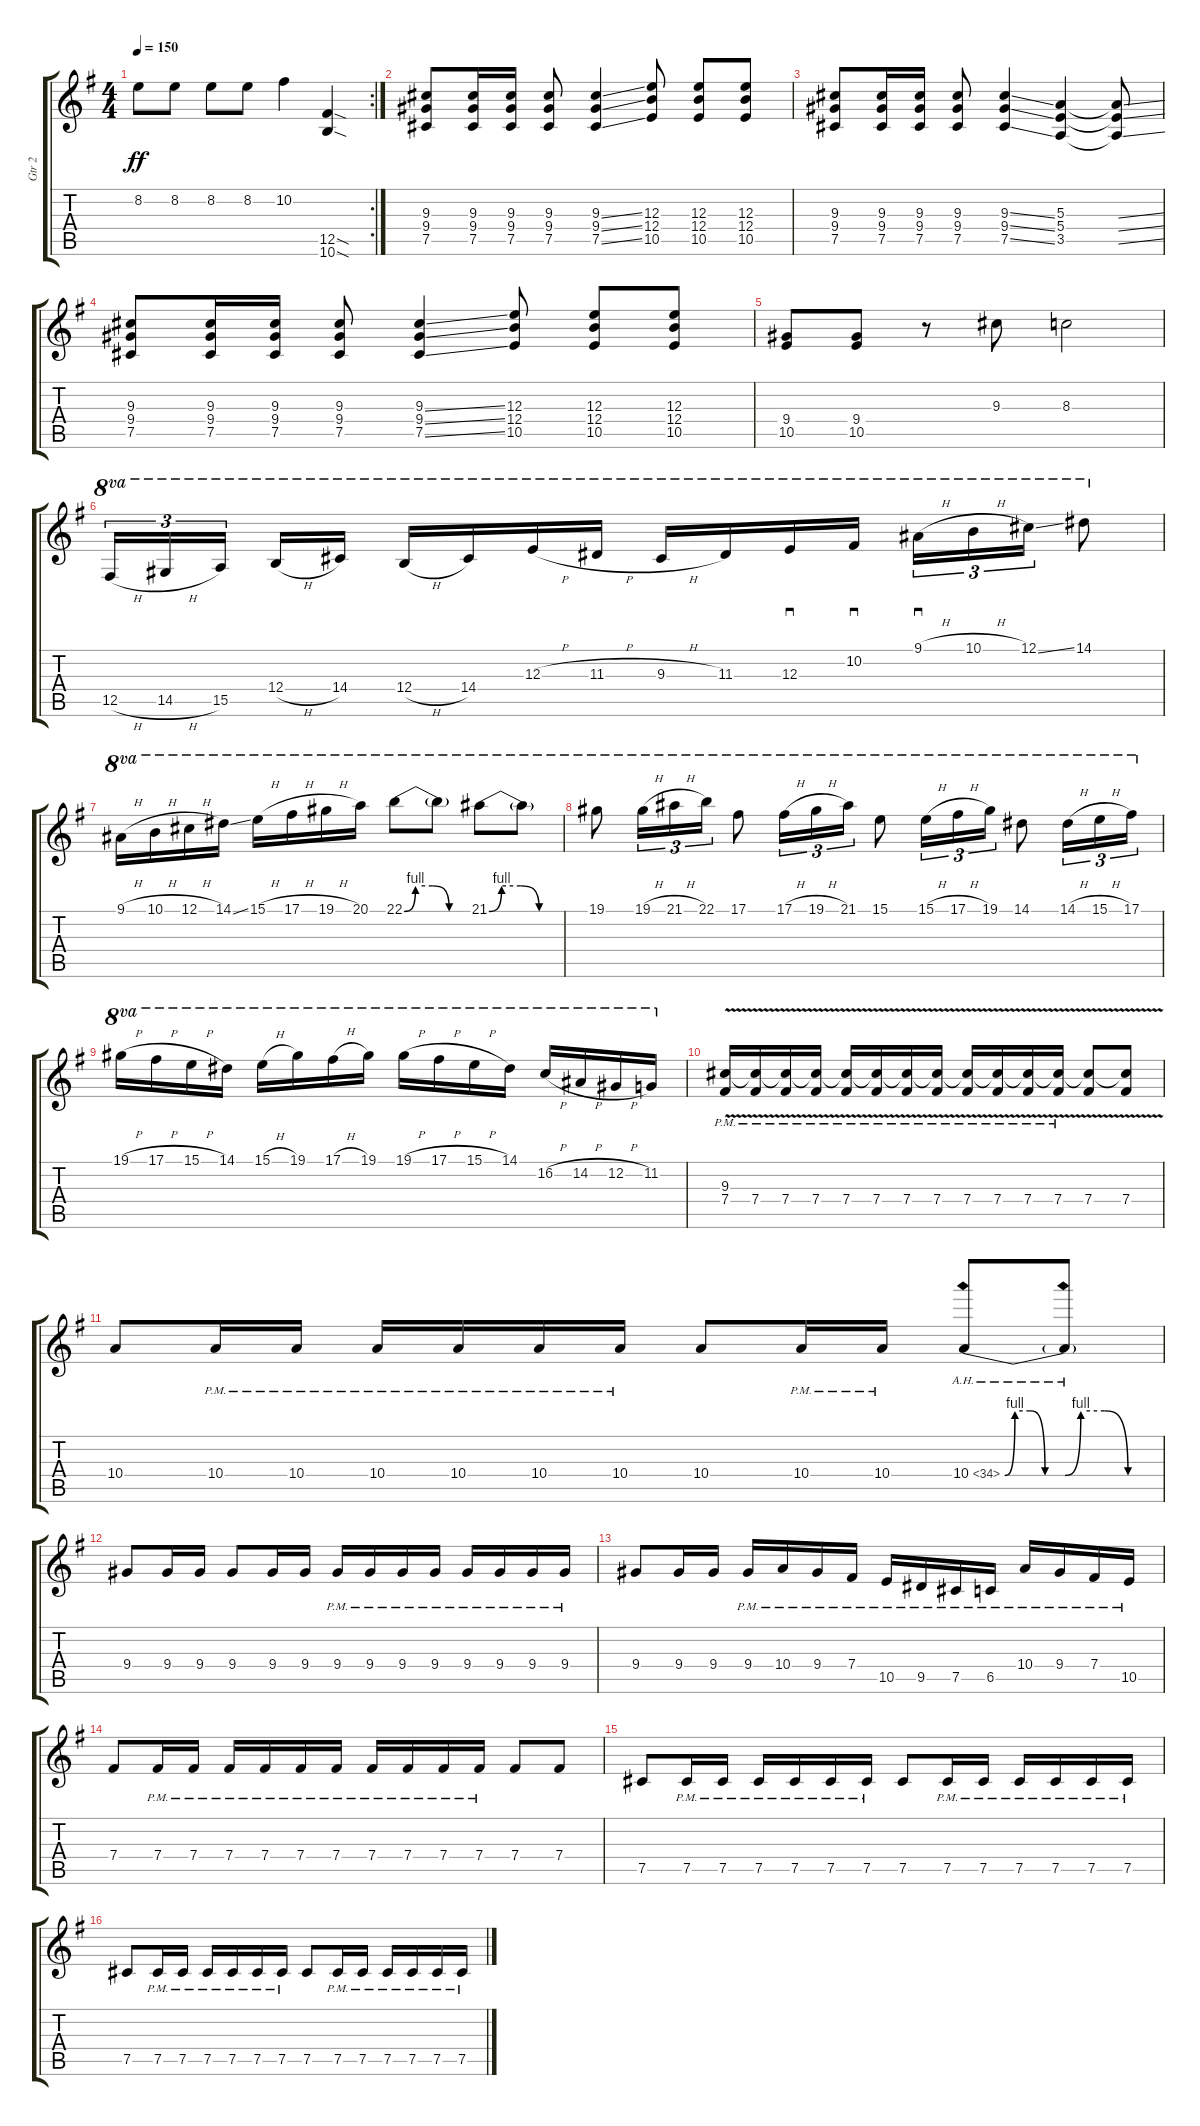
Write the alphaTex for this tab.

\track ("Gtr 2" "Gtr 2") {instrument distortionguitar}
\staff {score tabs}
\tuning (Db4 Ab3 E3 B2 Gb2 Db2) {hide}
\rc 2
\ts (4 4)
\tempo 150
\clef g2
\ks g
8.2.8{dy ff} 8.2.8 8.2.8 8.2.8 10.2.4 (12.5{sod} 10.6{sod}).4 |
(9.3 9.4 7.5).8 (9.3 9.4 7.5).16 (9.3 9.4 7.5).16 (9.3 9.4 7.5).8 (9.3{ss} 9.4{ss} 7.5{ss}).4 (12.3 12.4 10.5).8 (12.3 12.4 10.5).8 (12.3 12.4 10.5).8 |
(9.3 9.4 7.5).8 (9.3 9.4 7.5).16 (9.3 9.4 7.5).16 (9.3 9.4 7.5).8 (9.3{ss} 9.4{ss} 7.5{ss}).4 (5.3 5.4 3.5).4 (5.3{ss t} 5.4{ss t} 3.5{ss t}).8 |
(9.3 9.4 7.5).8 (9.3 9.4 7.5).16 (9.3 9.4 7.5).16 (9.3 9.4 7.5).8 (9.3{ss} 9.4{ss} 7.5{ss}).4 (12.3 12.4 10.5).8 (12.3 12.4 10.5).8 (12.3 12.4 10.5).8 |
(9.4 10.5).8 (9.4 10.5).8 r.8 9.3.8 8.3.2 |
12.5{h}.16{tu (3 2) ot 8va} 14.5{h}.16{tu (3 2) ot 8va} 15.5.16{tu (3 2) ot 8va beam splitsecondary} 12.4{h}.16{ot 8va} 14.4.16{ot 8va} 12.4{h}.16{ot 8va} 14.4.16{ot 8va} 12.3{h}.16{ot 8va} 11.3{h}.16{ot 8va} 9.3{h}.16{ot 8va} 11.3.16{ot 8va} 12.3.16{sd ot 8va} 10.2.16{sd ot 8va} 9.1{h}.16{sd tu (3 2) ot 8va} 10.1{h}.16{tu (3 2) ot 8va} 12.1{ss}.16{tu (3 2) ot 8va} 14.1.8{ot 8va} |
9.1{h}.16{ot 8va} 10.1{h}.16{ot 8va} 12.1{h}.16{ot 8va} 14.1{ss}.16{ot 8va} 15.1{h}.16{ot 8va} 17.1{h}.16{ot 8va} 19.1{h}.16{ot 8va} 20.1.16{ot 8va} 22.1{be (custom 0 0 10 4 25 4 40 0 60 0)}.8{ot 8va} 22.1{t}.8{ot 8va} 21.1{be (custom 0 0 10 4 25 4 40 0 60 0)}.8{ot 8va} 21.1{t}.8{ot 8va} |
19.1.8{ot 8va} 19.1{h}.16{tu (3 2) ot 8va} 21.1{h}.16{tu (3 2) ot 8va} 22.1.16{tu (3 2) ot 8va} 17.1.8{ot 8va} 17.1{h}.16{tu (3 2) ot 8va} 19.1{h}.16{tu (3 2) ot 8va} 21.1.16{tu (3 2) ot 8va} 15.1.8{ot 8va} 15.1{h}.16{tu (3 2) ot 8va} 17.1{h}.16{tu (3 2) ot 8va} 19.1.16{tu (3 2) ot 8va} 14.1.8{ot 8va} 14.1{h}.16{tu (3 2) ot 8va} 15.1{h}.16{tu (3 2) ot 8va} 17.1.16{tu (3 2) ot 8va} |
19.1{h}.16{ot 8va} 17.1{h}.16{ot 8va} 15.1{h}.16{ot 8va} 14.1.16{ot 8va} 15.1{h}.16{ot 8va} 19.1.16{ot 8va} 17.1{h}.16{ot 8va} 19.1.16{ot 8va} 19.1{h}.16{ot 8va} 17.1{h}.16{ot 8va} 15.1{h}.16{ot 8va} 14.1.16{ot 8va} 16.2{h}.16{ot 8va} 14.2{h}.16{ot 8va} 12.2{h}.16{ot 8va} 11.2.16{ot 8va} |
(9.3{v pm} 7.4{v pm}).16 (9.3{v pm t} 7.4{v pm}).16 (9.3{v pm t} 7.4{v pm}).16 (9.3{v pm t} 7.4{v pm}).16 (9.3{v pm t} 7.4{v pm}).16 (9.3{v pm t} 7.4{v pm}).16 (9.3{v pm t} 7.4{v pm}).16 (9.3{v pm t} 7.4{v pm}).16 (9.3{v pm t} 7.4{v pm}).16 (9.3{v pm t} 7.4{v pm}).16 (9.3{v pm t} 7.4{v pm}).16 (9.3{v pm t} 7.4{v pm}).16 (9.3{v t} 7.4{v}).8 (9.3{v t} 7.4{v}).8 |
10.4.8 10.4{pm}.16 10.4{pm}.16 10.4{pm}.16 10.4{pm}.16 10.4{pm}.16 10.4{pm}.16 10.4.8 10.4{pm}.16 10.4{pm}.16 10.4{be (custom 0 0 10 4 25 4 40 0 60 0) ah 24}.8 10.4{be (custom 0 0 10 4 25 4 40 0 60 0) ah 24 t}.8 |
9.4.8 9.4.16 9.4.16 9.4.8 9.4.16 9.4.16 9.4{pm}.16 9.4{pm}.16 9.4{pm}.16 9.4{pm}.16 9.4{pm}.16 9.4{pm}.16 9.4{pm}.16 9.4{pm}.16 |
9.4.8 9.4.16 9.4.16 9.4{pm}.16 10.4{pm}.16 9.4{pm}.16 7.4{pm}.16 10.5{pm}.16 9.5{pm}.16 7.5{pm}.16 6.5{pm}.16 10.4{pm}.16 9.4{pm}.16 7.4{pm}.16 10.5{pm}.16 |
7.4.8 7.4{pm}.16 7.4{pm}.16 7.4{pm}.16 7.4{pm}.16 7.4{pm}.16 7.4{pm}.16 7.4{pm}.16 7.4{pm}.16 7.4{pm}.16 7.4{pm}.16 7.4.8 7.4.8 |
7.5.8 7.5{pm}.16 7.5{pm}.16 7.5{pm}.16 7.5{pm}.16 7.5{pm}.16 7.5{pm}.16 7.5.8 7.5{pm}.16 7.5{pm}.16 7.5{pm}.16 7.5{pm}.16 7.5{pm}.16 7.5{pm}.16 |
7.5.8 7.5{pm}.16 7.5{pm}.16 7.5{pm}.16 7.5{pm}.16 7.5{pm}.16 7.5{pm}.16 7.5.8 7.5{pm}.16 7.5{pm}.16 7.5{pm}.16 7.5{pm}.16 7.5{pm}.16 7.5{pm}.16
